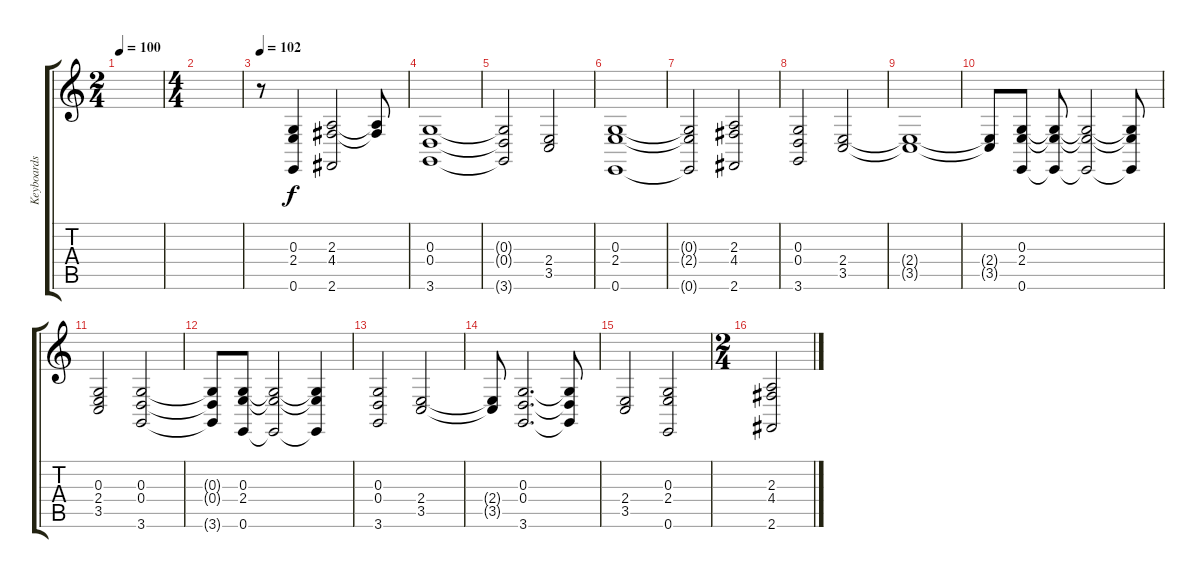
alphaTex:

\track ("Keyboards" "Keyboards") {instrument stringensemble2}
\staff {score tabs}
\tuning (E4 B3 G3 D3 A2 E2) {hide}
\ts (2 4)
\tempo 100
\clef g2
\ks c
|
\ts (4 4)
|
\tempo 102
r.8 (0.3 2.4 0.6).4 (2.3 4.4 2.6).2 (2.3{t} 4.4{t}).8 |
(0.3 0.4 3.6).1 |
(0.3{t} 0.4{t} 3.6{t}).2 (2.4 3.5).2 |
(0.3 2.4 0.6).1 |
(0.3{t} 2.4{t} 0.6{t}).2 (2.3 4.4 2.6).2 |
(0.3 0.4 3.6).2 (2.4 3.5).2 |
(2.4{t} 3.5{t}).1 |
(2.4{t} 3.5{t}).8 (0.3 2.4 0.6).8 (0.3{t} 2.4{t} 0.6{t}).8 (0.3{t} 2.4{t} 0.6{t}).2 (0.3{t} 2.4{t} 0.6{t}).8 |
(0.3 2.4 3.5).2 (0.3 0.4 3.6).2 |
(0.3{t} 0.4{t} 3.6{t}).8 (0.3 2.4 0.6).8 (0.3{t} 2.4{t} 0.6{t}).2 (0.3{t} 2.4{t} 0.6{t}).4 |
(0.3 0.4 3.6).2 (2.4 3.5).2 |
(2.4{t} 3.5{t}).8 (0.3 0.4 3.6).2{d} (0.3{t} 0.4{t} 3.6{t}).8 |
(2.4 3.5).2 (0.3 2.4 0.6).2 |
\ts (2 4)
(2.3 4.4 2.6).2
